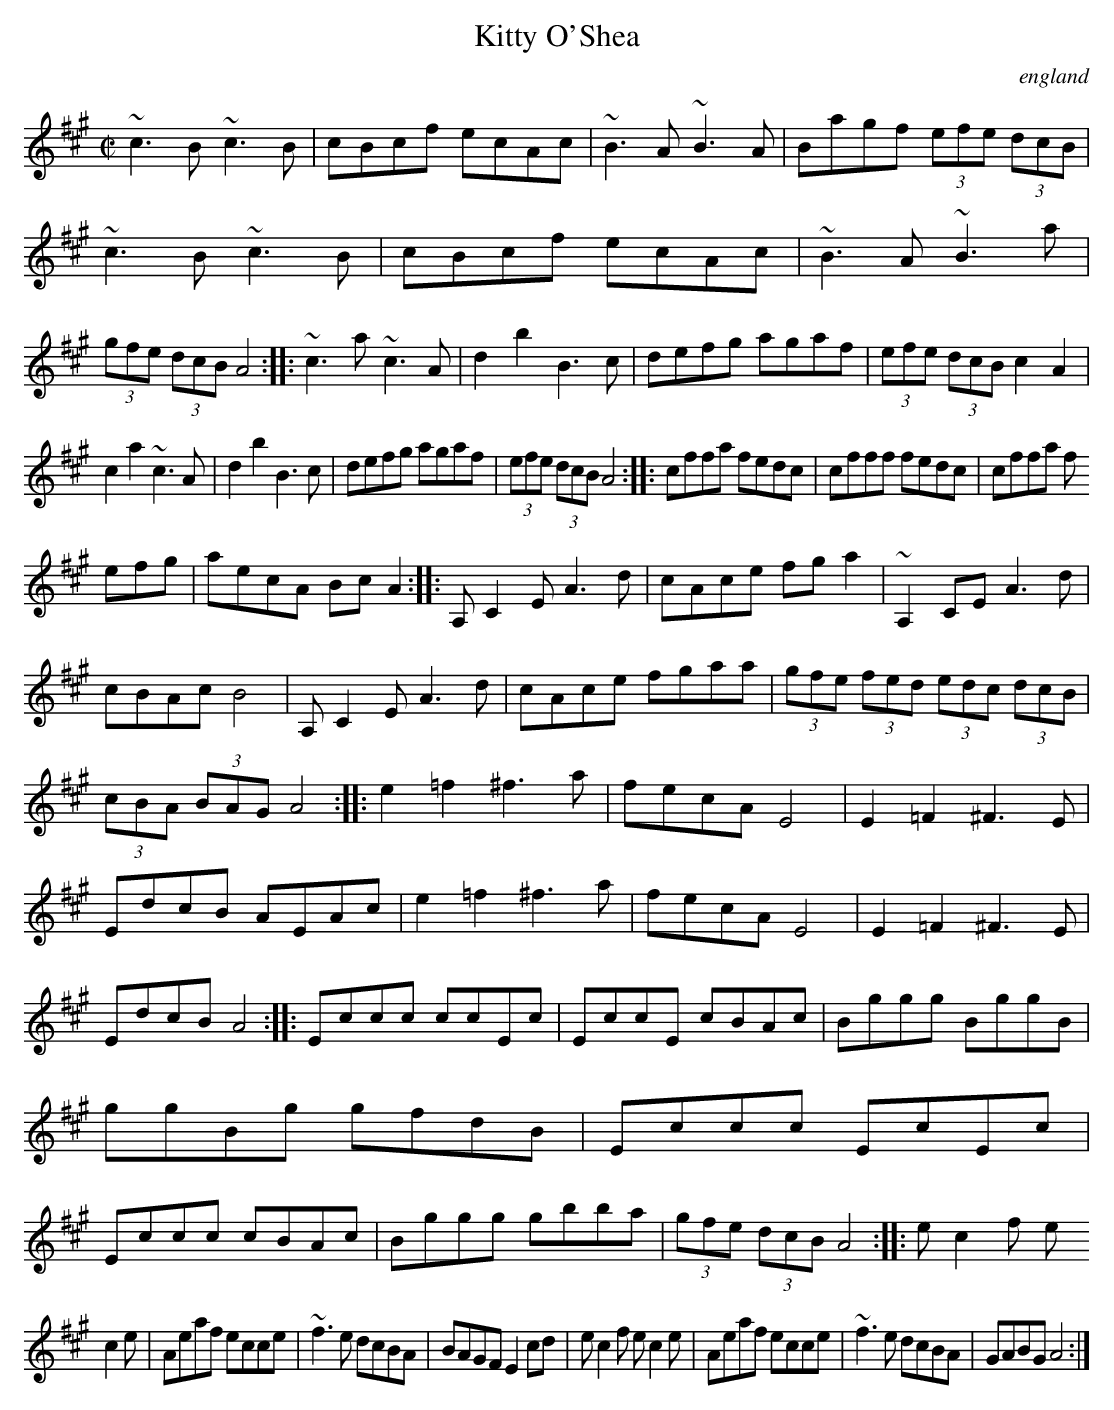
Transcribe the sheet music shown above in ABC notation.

X:1
T:Kitty O'Shea
O:england
M:C|
L:1/8
K:A
~c3B ~c3B|cBcf ecAc|~B3A ~B3A|Bagf (3efe (3dcB|~c3B ~c3B|cBcf ecAc|\
~B3A ~B3a|(3gfe (3dcB A4::~c3a ~c3A|d2b2 B3c|defg agaf|(3efe (3dcB c2A2|
\
c2a2 ~c3A|d2b2 B3 c|defg agaf|(3efe (3dcB A4::cffa fedc|cfff fedc|cffa f
efg|\
aecA BcA2::A,C2E A3d|cAce fg a2|~A,2CE A3d|cBAc B4|A,C2E A3d|cAce fgaa|\
(3gfe (3fed (3edc (3dcB|(3cBA (3BAG A4::e2=f2 ^f3a|fecA E4|E2=F2 ^F3E|\
EdcB AEAc|e2=f2 ^f3a|fecA E4|E2=F2 ^F3E|EdcB A4::Eccc ccEc|EccE cBAc|\
Bggg BggB|ggBg gfdB|Eccc EcEc|Eccc cBAc|Bggg gbba|(3gfe (3dcB A4::ec2f e
c2e|\
Aeaf ecce|~f3e dcBA|BAGF E2cd|ec2f ec2e|Aeaf ecce|~f3e dcBA|GABG A4:|
